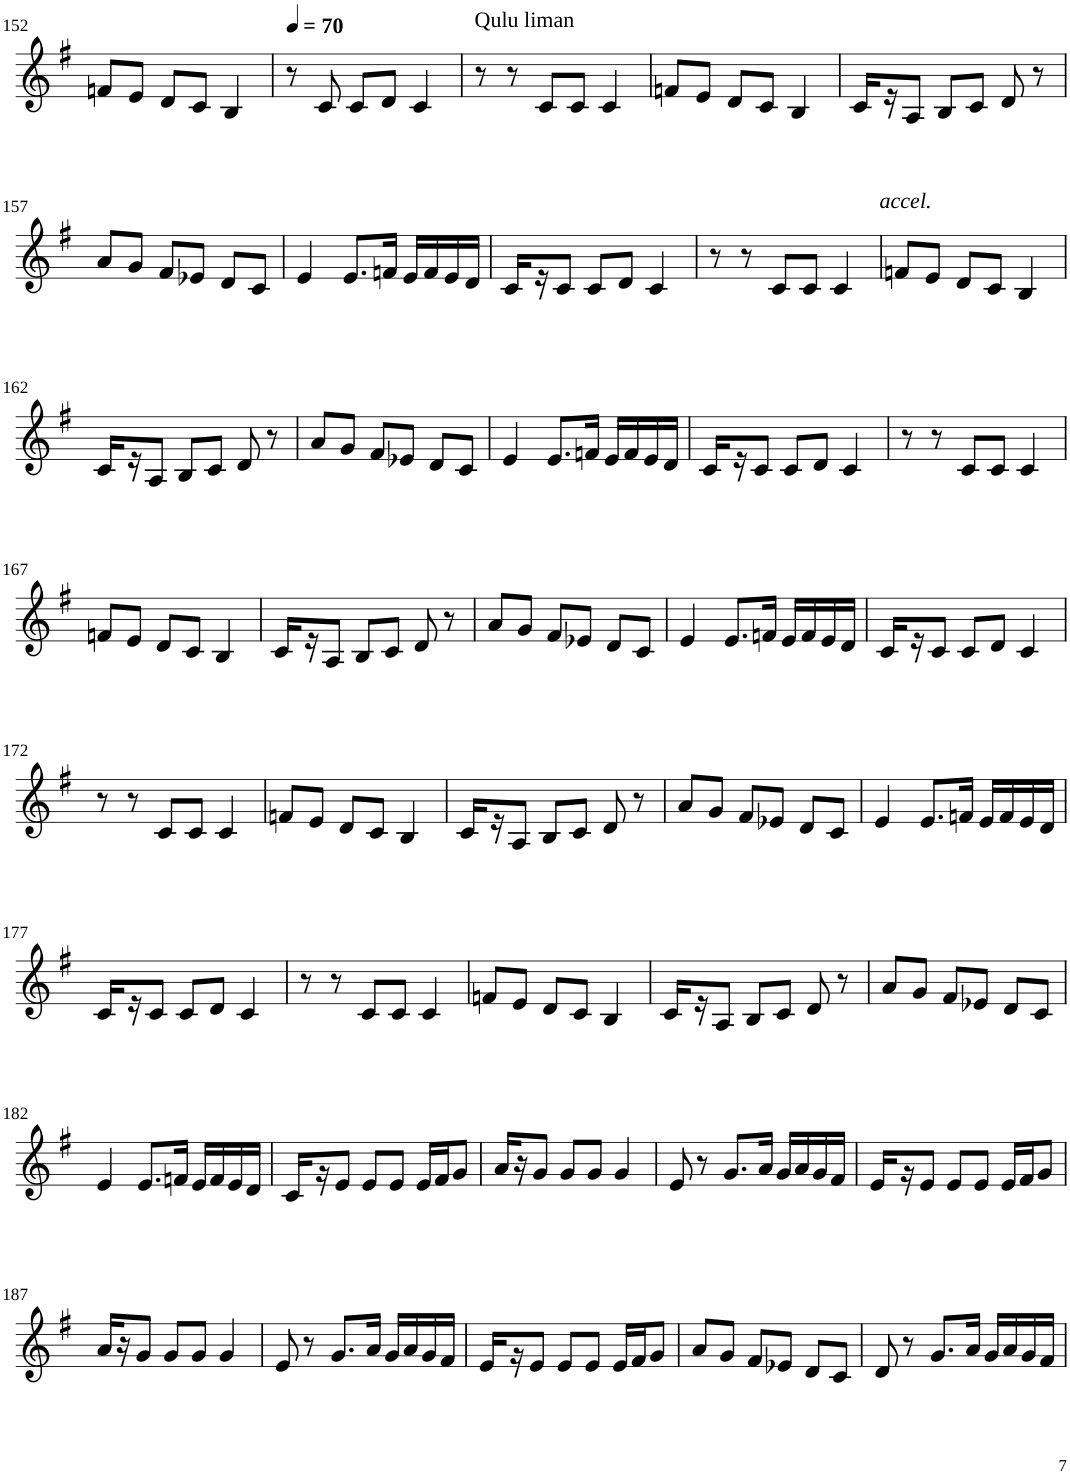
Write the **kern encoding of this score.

**kern
*part1
*staff1
*I"Violin
!!LO:PB:g=z
*clefG2
*k[f#]
*G:
*M3/4
=152
8fn/L
8e/J
8d/L
8c/J
4B/
=153
*MM70
8r
8c/
8c/L
8d/J
4c/
=154
!LO:TX:a:t=Qulu liman
8r
8r
8c/L
8c/J
4c/
=155
8fn/L
8e/J
8d/L
8c/J
4B/
=156
16c/LL
16r
8A/J
8B/L
8c/J
8d/
8r
!!LO:LB:g=z
=157
8a/L
8g/J
8f#/L
8e-X/J
8d/L
8c/J
=158
4e/
8.e/L
16fn/Jk
16e/LL
16f/
16e/
16d/JJ
=159
16c/LL
16r
8c/J
8c/L
8d/J
4c/
=160
8r
8r
8c/L
8c/J
4c/
!LO:TX:a:i:t=accel.
=161
8fn/L
8e/J
8d/L
8c/J
4B/
!!LO:LB:g=z
=162
16c/LL
16r
8A/J
8B/L
8c/J
8d/
8r
=163
8a/L
8g/J
8f#/L
8e-X/J
8d/L
8c/J
=164
4e/
8.e/L
16fn/Jk
16e/LL
16f/
16e/
16d/JJ
=165
16c/LL
16r
8c/J
8c/L
8d/J
4c/
=166
8r
8r
8c/L
8c/J
4c/
!!LO:LB:g=z
=167
8fn/L
8e/J
8d/L
8c/J
4B/
=168
16c/LL
16r
8A/J
8B/L
8c/J
8d/
8r
=169
8a/L
8g/J
8f#/L
8e-X/J
8d/L
8c/J
=170
4e/
8.e/L
16fn/Jk
16e/LL
16f/
16e/
16d/JJ
=171
16c/LL
16r
8c/J
8c/L
8d/J
4c/
!!LO:LB:g=z
=172
8r
8r
8c/L
8c/J
4c/
=173
8fn/L
8e/J
8d/L
8c/J
4B/
=174
16c/LL
16r
8A/J
8B/L
8c/J
8d/
8r
=175
8a/L
8g/J
8f#/L
8e-X/J
8d/L
8c/J
=176
4e/
8.e/L
16fn/Jk
16e/LL
16f/
16e/
16d/JJ
!!LO:LB:g=z
=177
16c/LL
16r
8c/J
8c/L
8d/J
4c/
=178
8r
8r
8c/L
8c/J
4c/
=179
8fn/L
8e/J
8d/L
8c/J
4B/
=180
16c/LL
16r
8A/J
8B/L
8c/J
8d/
8r
=181
8a/L
8g/J
8f#/L
8e-X/J
8d/L
8c/J
!!LO:LB:g=z
=182
4e/
8.e/L
16fn/Jk
16e/LL
16f/
16e/
16d/JJ
=183
16c/LL
16r
8e/J
8e/L
8e/J
16e/LL
16f#/J
8g/J
=184
16a/LL
16r
8g/J
8g/L
8g/J
4g/
=185
8e/
8r
8.g/L
16a/Jk
16g/LL
16a/
16g/
16f#/JJ
=186
16e/LL
16r
8e/J
8e/L
8e/J
16e/LL
16f#/J
8g/J
!!LO:LB:g=z
=187
16a/LL
16r
8g/J
8g/L
8g/J
4g/
=188
8e/
8r
8.g/L
16a/Jk
16g/LL
16a/
16g/
16f#/JJ
=189
16e/LL
16r
8e/J
8e/L
8e/J
16e/LL
16f#/J
8g/J
=190
8a/L
8g/J
8f#/L
8e-X/J
8d/L
8c/J
=191
8d/
8r
8.g/L
16a/Jk
16g/LL
16a/
16g/
16f#/JJ
=
*-
